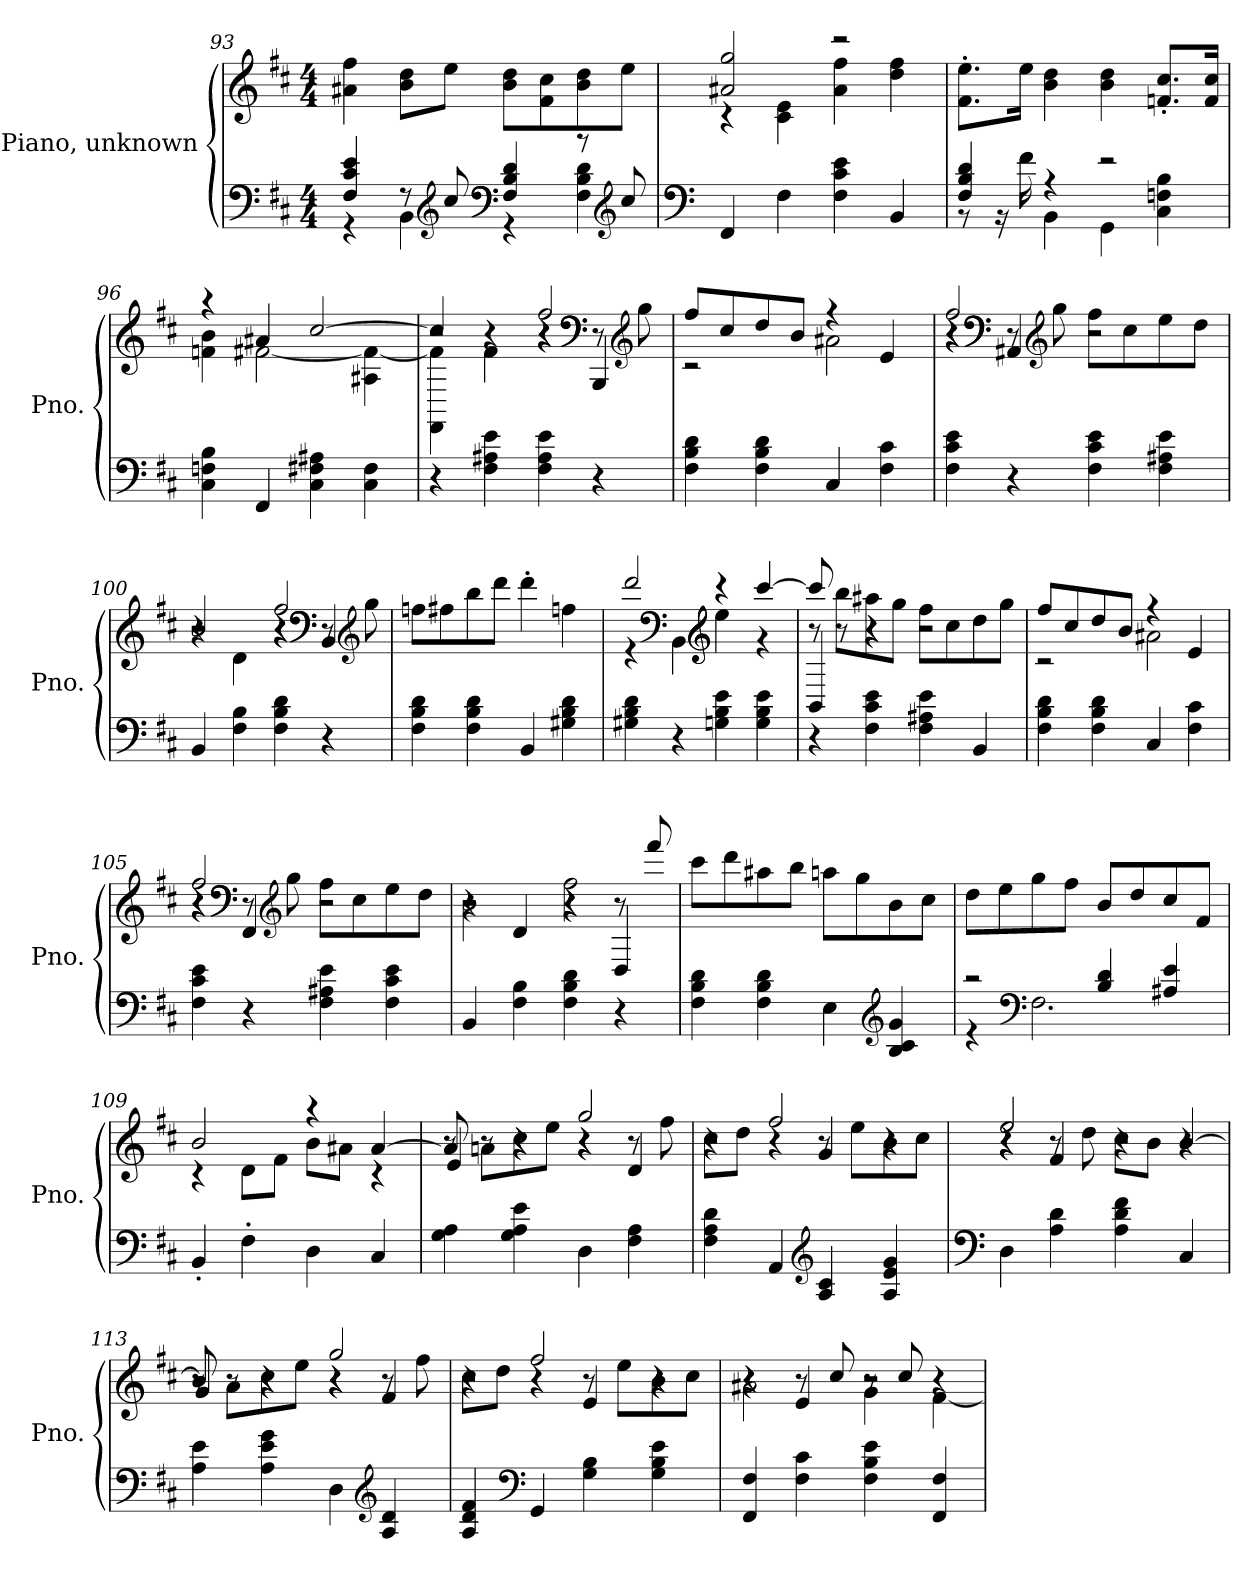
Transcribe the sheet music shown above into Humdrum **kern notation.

**kern	**kern
*part1	*part1
*staff2	*staff1
*I"Piano, unknown	*
*I'Pno.	*
*clefF4	*clefG2
*k[f#c#]	*k[f#c#]
*M4/4	*M4/4
=93	=93
*^	*
4F#/ 4c#/ 4e/	4r	4a#X\ 4ff#\
8r	4BB\	8b\ 8dd\L
*clefG2	*	*
8cc#/	.	8ee\J
*clefF4	*	*
4F#/ 4B/ 4d/	4r	8b\ 8dd\L
.	.	8f#\ 8cc#\
8r	4F#\ 4B\ 4d\	8b\ 8dd\
*clefG2	*	*
8cc#/	.	8ee\J
*v	*v	*
=94	=94
*clefF4	*
*	*^
4FF#/	2a#X/ 2gg/	4r
4F#\	.	4c#\ 4e\
4F#\ 4c#\ 4e\	2r	4a#\ 4ff#\
4BB/	.	4dd\ 4ff#\
*	*v	*v
!!LO:LB:g=z
=95	=95
*^	*
4F#/ 4B/ 4d/	8r	8.f#\' 8.ee\'L
.	16r	.
.	16f#\	16ee\Jk
4r	4BB\	4b\ 4dd\
2r	4GG\	4b\ 4dd\
.	4C#\ 4Fn\ 4B\	8.fn/' 8.cc#/'L
.	.	16f/ 16cc#/Jk
*v	*v	*
=96	=96
*	*^
4C#\ 4Fn\ 4B\	4r	4fn\ 4b\
4FF#/	4a#X/	[2f#X\
4C#\ 4F#X\ 4A#X\	[2cc#/	.
4C#\ 4F#\	.	4A#X\ 4f#\_
=97	=97	=97
*	*	*^
4r	4cc#/]	4FF#\ 4f#\]	2r
4F#\ 4A#X\ 4e\	4r	4f#\	.
4F#\ 4A#\ 4e\	2ff#/	4r	4r
*	*clefF4	*	*
4r	.	8r	4BBB/
*	*clefG2	*	*
.	.	8gg\	.
*	*	*v	*v
=98	=98	=98
4F#\ 4B\ 4d\	8ff#/L	2r
.	8cc#/	.
4F#\ 4B\ 4d\	8dd/	.
.	8b/J	.
4C#/	4r	2a#X\
4F#\ 4c#\	4e/	.
!!LO:PB:g=z
=99	=99	=99
*	*	*^
4F#\ 4c#\ 4e\	2ff#/	4r	4r
*	*clefF4	*	*
4r	.	8r	4AA#X/
*	*clefG2	*	*
.	.	8gg\	.
4F#\ 4c#\ 4e\	2r	8ff#\L	2r
.	.	8cc#\	.
4F#\ 4A#X\ 4e\	.	8ee\	.
.	.	8dd\J	.
=100	=100	=100	=100
4BB/	2b/	4r	2r
4F#\ 4B\	.	4d\	.
4F#\ 4B\ 4d\	2ff#/	4r	4r
*	*clefF4	*	*
4r	.	8r	4BB/
*	*clefG2	*	*
.	.	8gg\	.
*	*v	*v	*v
=101	=101
4F#\ 4B\ 4d\	8ffn\L
.	8ff#X\
4F#\ 4B\ 4d\	8bb\
.	8ddd\J
4BB/	4ddd'\
4G#X\ 4B\ 4d\	4ffn\
=102	=102
*	*^
4G#X\ 4B\ 4d\	2ddd/	4r
*	*clefF4	*
4r	.	4BB\
*	*clefG2	*
4Gn\ 4B\ 4e\	4r	4ee\
4G\ 4B\ 4e\	[4ccc#/	4r
!!LO:LB:g=z
=103	=103	=103
*	*	*^
4r	8ccc#/]	8r	4BB/
.	8r	8bb\L	.
4F#\ 4c#\ 4e\	4r	8aa#X\	4r
.	.	8gg\J	.
4F#\ 4A#X\ 4e\	2r	8ff#\L	2r
.	.	8cc#\	.
4BB/	.	8dd\	.
.	.	8gg\J	.
*	*	*v	*v
=104	=104	=104
4F#\ 4B\ 4d\	8ff#/L	2r
.	8cc#/	.
4F#\ 4B\ 4d\	8dd/	.
.	8b/J	.
4C#/	4r	2a#X\
4F#\ 4c#\	4e/	.
=105	=105	=105
*	*	*^
4F#\ 4c#\ 4e\	2ff#/	4r	4r
*	*clefF4	*	*
4r	.	8r	4FF#/
*	*clefG2	*	*
.	.	8gg\	.
4F#\ 4A#X\ 4e\	2r	8ff#\L	2r
.	.	8cc#\	.
4F#\ 4c#\ 4e\	.	8ee\	.
.	.	8dd\J	.
=106	=106	=106	=106
4BB/	4r	2b\	2r
4F#\ 4B\	4d/	.	.
4F#\ 4B\ 4d\	4r	2ff#\	4r
4r	8r	.	4D/
.	8fff#/	.	.
*	*v	*v	*v
!!LO:LB:g=z
=107	=107
4F#\ 4B\ 4d\	8ccc#\L
.	8ddd\
4F#\ 4B\ 4d\	8aa#X\
.	8bb\J
4E\	8aan\L
.	8gg\
*clefG2	*
4B/ 4c#/ 4g/	8b\
.	8cc#\J
=108	=108
*^	*
2r	4r	8dd\L
.	.	8ee\
*clefF4	*	*
.	2.F#\	8gg\
.	.	8ff#\J
4B/ 4d/	.	8b/L
.	.	8dd/
4A#X/ 4e/	.	8cc#/
.	.	8f#/J
*v	*v	*
=109	=109
*	*^
4BB'/	2b/	4r
4F#'\	.	8d\L
.	.	8f#\J
4D\	4r	8b\L
.	.	8a#X\J
4C#/	[4a#/	4r
=110	=110	=110
*	*	*^
4G\ 4A\	8a#/]	8r	4e/
.	8r	8an\L	.
4G\ 4A\ 4e\	4r	8cc#\	4r
.	.	8ee\J	.
4D\	2gg/	4r	4r
4F#\ 4A\	.	8r	4d/
.	.	8ff#\	.
!!LO:LB:g=z	!!	!!
=111	=111	=111	=111
4F#\ 4A\ 4d\	4r	8cc#\L	2r
.	.	8dd\J	.
4AA/	2ff#/	4r	.
*clefG2	*	*	*
4A/ 4c#/	.	8r	4g/
.	.	8ee\L	.
4A/ 4e/ 4g/	4r	8b\	4r
.	.	8cc#\J	.
=112	=112	=112	=112
*clefF4	*	*	*
4D\	2ee/	4r	4r
4A\ 4d\	.	8r	4f#/
.	.	8dd\	.
4A\ 4d\ 4f#\	4r	8cc#\L	2r
.	.	8b\J	.
4C#/	[4b/	4r	.
=113	=113	=113	=113
4A\ 4e\	8b/]	8r	4g/
.	8r	8a\L	.
4A\ 4e\ 4g\	4r	8cc#\	4r
.	.	8ee\J	.
4D\	2gg/	4r	4r
*clefG2	*	*	*
4A/ 4d/	.	8r	4f#/
.	.	8ff#\	.
=114	=114	=114	=114
4A/ 4d/ 4f#/	4r	8cc#\L	2r
.	.	8dd\J	.
*clefF4	*	*	*
4GG/	2ff#/	4r	.
4G\ 4B\	.	8r	4e/
.	.	8ee\L	.
4G\ 4B\ 4e\	4r	8b\	4r
.	.	8cc#\J	.
!!LO:LB:g=z	!!	!!
=115	=115	=115	=115
4FF#/ 4F#/	4r	2a#X\	4r
4F#\ 4c#\	8r	.	4e/
.	8cc#/	.	.
4F#\ 4B\ 4e\	8r	4g\	2r
.	8cc#/	.	.
4FF#/ 4F#/	4r	[4f#\	.
*	*v	*v	*v
=	=
*-	*-
